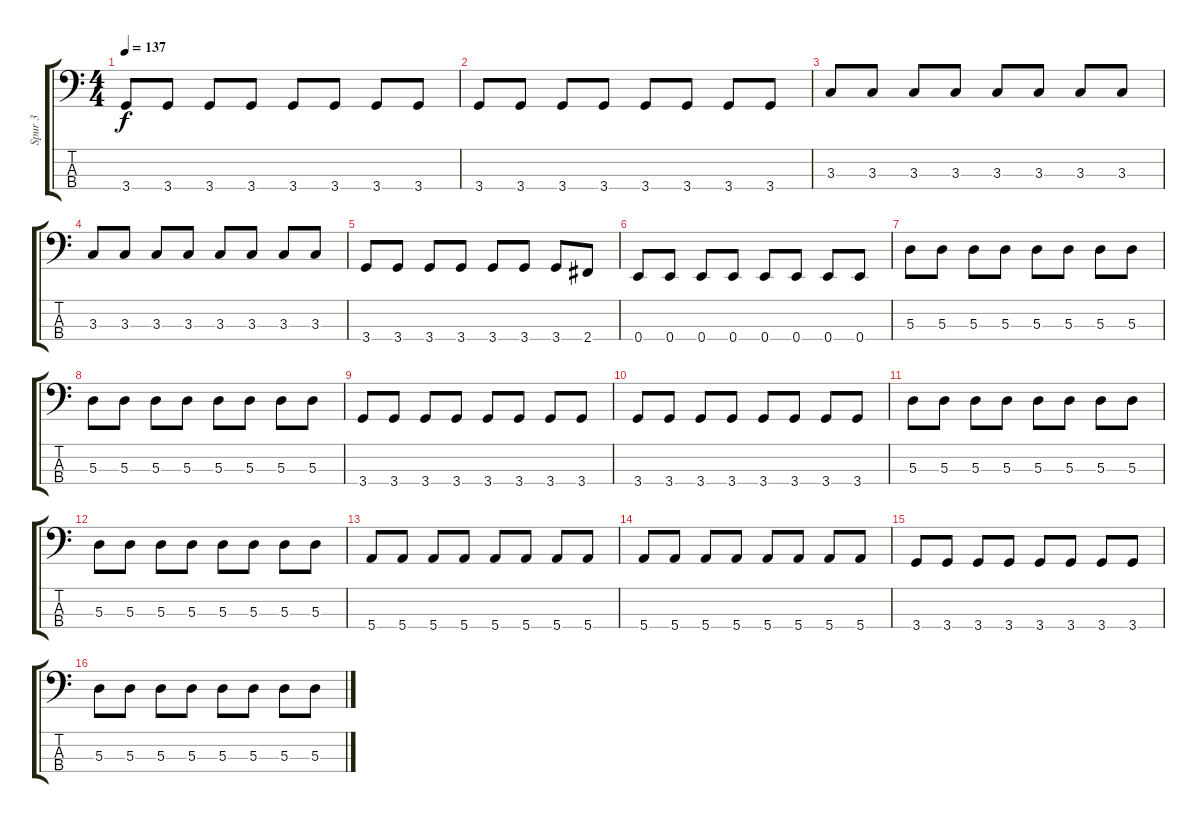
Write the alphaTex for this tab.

\track ("Spur 3" "Spur 3") {instrument electricbassfinger}
\staff {score tabs}
\tuning (G2 D2 A1 E1) {hide}
\ts (4 4)
\tempo 137
\clef f4
\ks c
3.4.8{dy f} 3.4.8 3.4.8 3.4.8 3.4.8 3.4.8 3.4.8 3.4.8 |
3.4.8 3.4.8 3.4.8 3.4.8 3.4.8 3.4.8 3.4.8 3.4.8 |
3.3.8 3.3.8 3.3.8 3.3.8 3.3.8 3.3.8 3.3.8 3.3.8 |
3.3.8 3.3.8 3.3.8 3.3.8 3.3.8 3.3.8 3.3.8 3.3.8 |
3.4.8 3.4.8 3.4.8 3.4.8 3.4.8 3.4.8 3.4.8 2.4.8 |
0.4.8 0.4.8 0.4.8 0.4.8 0.4.8 0.4.8 0.4.8 0.4.8 |
5.3.8 5.3.8 5.3.8 5.3.8 5.3.8 5.3.8 5.3.8 5.3.8 |
5.3.8 5.3.8 5.3.8 5.3.8 5.3.8 5.3.8 5.3.8 5.3.8 |
3.4.8 3.4.8 3.4.8 3.4.8 3.4.8 3.4.8 3.4.8 3.4.8 |
3.4.8 3.4.8 3.4.8 3.4.8 3.4.8 3.4.8 3.4.8 3.4.8 |
5.3.8 5.3.8 5.3.8 5.3.8 5.3.8 5.3.8 5.3.8 5.3.8 |
5.3.8 5.3.8 5.3.8 5.3.8 5.3.8 5.3.8 5.3.8 5.3.8 |
5.4.8 5.4.8 5.4.8 5.4.8 5.4.8 5.4.8 5.4.8 5.4.8 |
5.4.8 5.4.8 5.4.8 5.4.8 5.4.8 5.4.8 5.4.8 5.4.8 |
3.4.8 3.4.8 3.4.8 3.4.8 3.4.8 3.4.8 3.4.8 3.4.8 |
5.3.8 5.3.8 5.3.8 5.3.8 5.3.8 5.3.8 5.3.8 5.3.8
